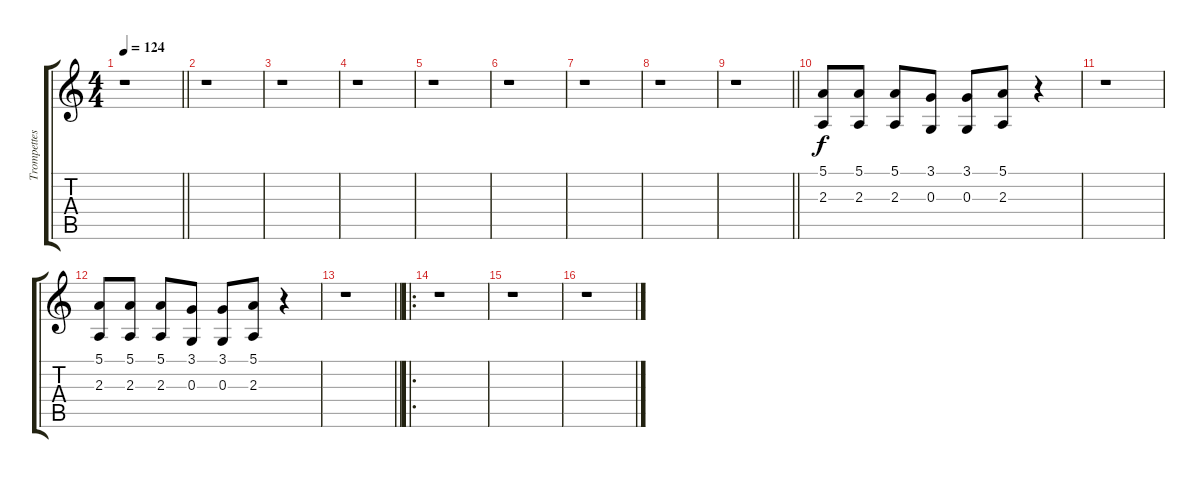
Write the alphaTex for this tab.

\track ("Trompettes/Sax" "Trompettes") {instrument brasssection}
\staff {score tabs}
\tuning (E4 B3 G3 D3 A2 E2) {hide}
\ts (4 4)
\tempo 124
\clef g2
\barLineRight lightlight
\ks c
r.1{dy f} |
r.1 |
r.1 |
r.1 |
r.1 |
r.1 |
r.1 |
r.1 |
\barLineRight lightlight
r.1 |
(5.1 2.3).8 (5.1 2.3).8 (5.1 2.3).8 (3.1 0.3).8 (3.1 0.3).8 (5.1 2.3).8 r.4 |
r.1 |
(5.1 2.3).8 (5.1 2.3).8 (5.1 2.3).8 (3.1 0.3).8 (3.1 0.3).8 (5.1 2.3).8 r.4 |
\barLineRight lightlight
r.1 |
\ro
r.1 |
r.1 |
r.1
